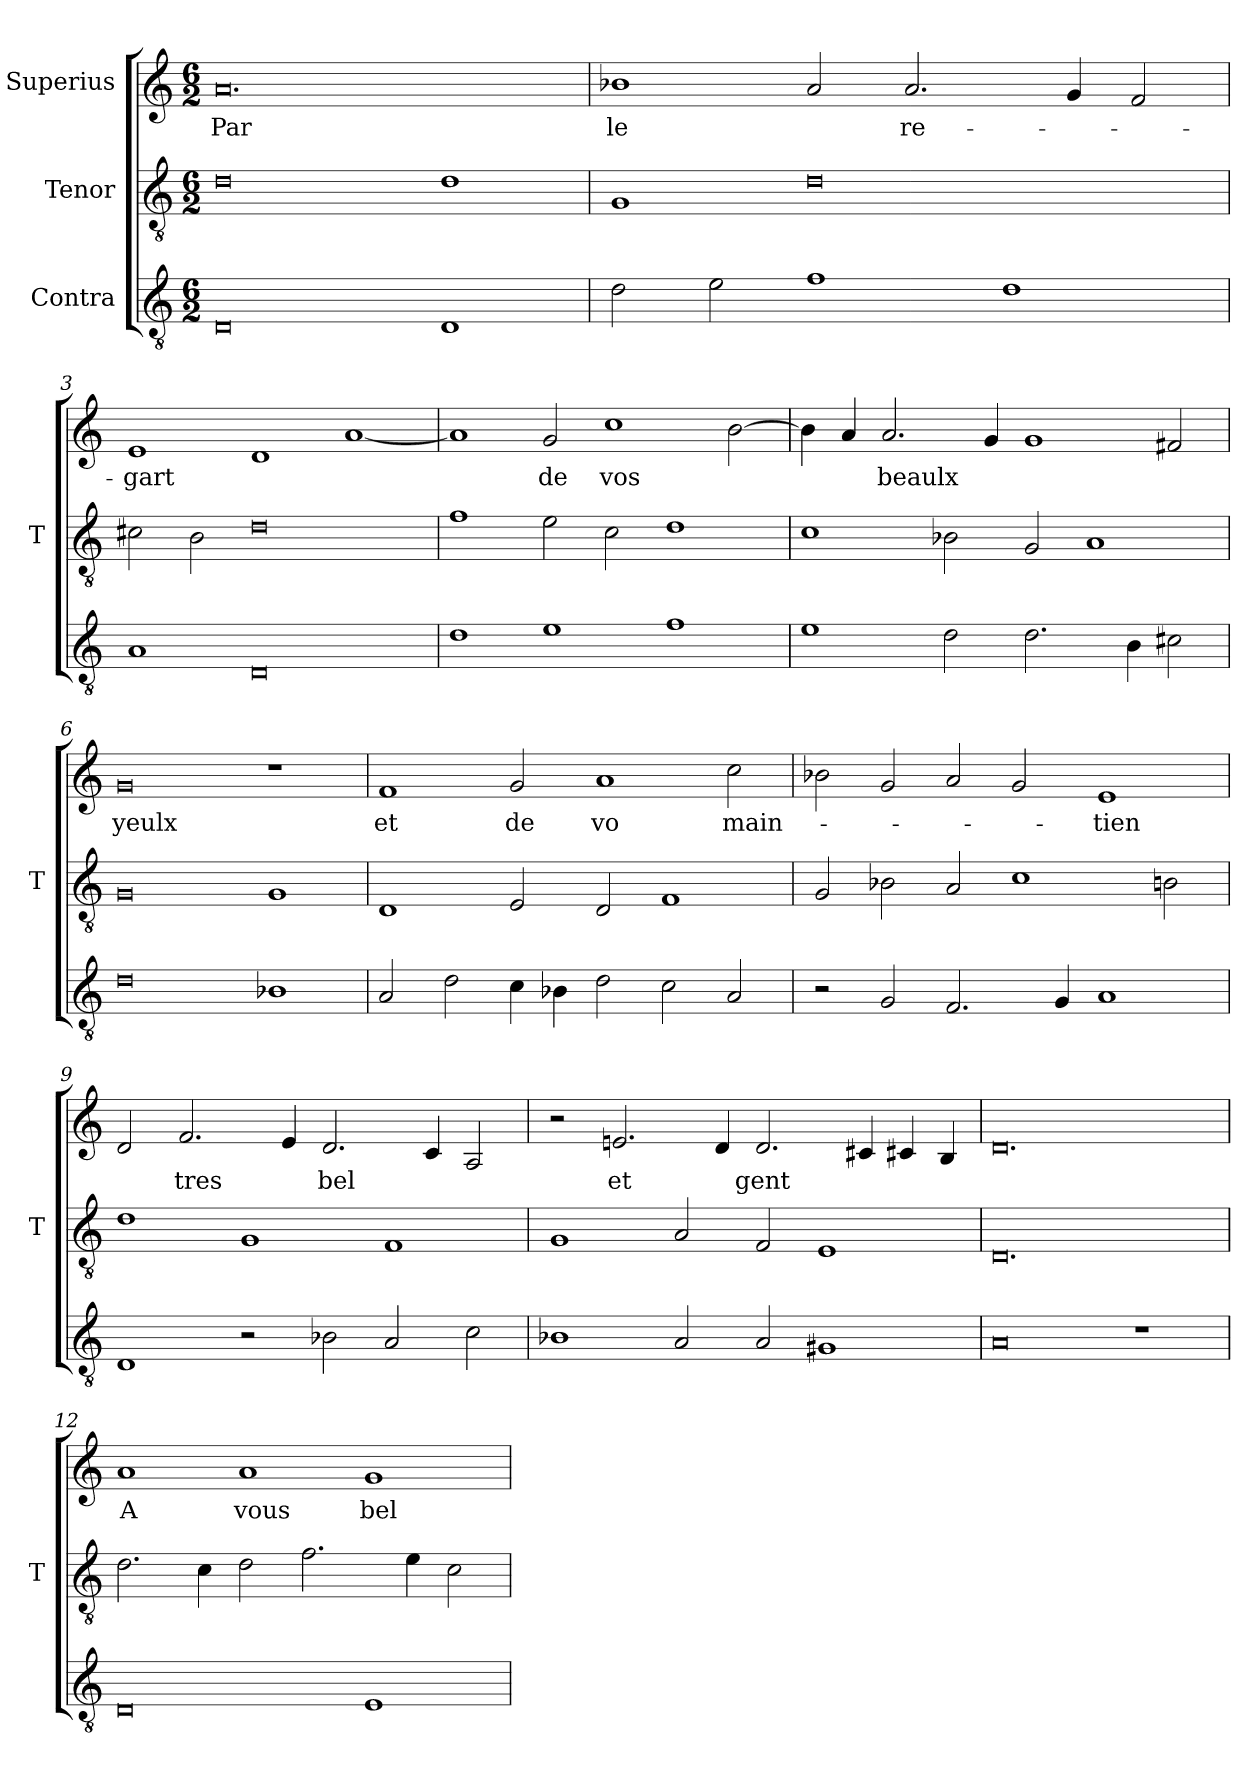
**kern	**kern	**kern	**text
*part3	*part2	*part1	*part1
*staff3	*staff2	*staff1	*staff1
*I"Contra	*I"Tenor	*I"Superius	*
*	*I'T	*	*
*clefGv2	*clefGv2	*clefG2	*
*M6/2	*M6/2	*M6/2	*
=1	=1	=1	=1
0D	0d	0.a	-Par
1D	1d	.	.
=2	=2	=2	=2
2d	1G	1b-X	-le
2e	.	.	.
1f	0d	2a	.
.	.	2.a	re-
1d	.	.	.
.	.	4g	.
.	.	2f	.
=3	=3	=3	=3
1A	2c#X	1e	-gart
.	2B	.	.
0D	0d	1d	.
.	.	[1a	.
=4	=4	=4	=4
1d	1f	1a]	.
1e	2e	2g	-de
.	2c	1cc	-vos
1f	1d	.	.
.	.	[2b	.
=5	=5	=5	=5
1e	1c	4b]	.
.	.	4a	.
.	.	2.a	-beaulx
2d	2B-X	.	.
.	.	4g	.
2.d	2G	1g	.
.	1A	.	.
4B	.	.	.
2c#X	.	2f#X	.
=6	=6	=6	=6
0d	0G	0g	-yeulx
1B-X	1G	1r	.
=7	=7	=7	=7
2A	1D	1f	-et
2d	.	.	.
4c	2E	2g	-de
4B-X	.	.	.
2d	2D	1a	-vo
2c	1F	.	.
2A	.	2cc	main-
=8	=8	=8	=8
2r	2G	2b-X	.
2G	2B-X	2g	.
2.F	2A	2a	.
.	1c	2g	.
4G	.	.	.
1A	.	1e	-tien
.	2B	.	.
=9	=9	=9	=9
1D	1d	2d	.
.	.	2.f	-tres
2r	1G	.	.
.	.	4e	.
2B-X	.	2.d	-bel
2A	1F	.	.
.	.	4c	.
2c	.	2A	.
=10	=10	=10	=10
1B-X	1G	2r	.
.	.	2.en	-et
2A	2A	.	.
.	.	4d	.
2A	2F	2.d	-gent
1G#X	1E	.	.
.	.	4c#X	.
.	.	4c#X	.
.	.	4B	.
=11	=11	=11	=11
0A	0.D	0.d	.
1r	.	.	.
=12	=12	=12	=12
0D	2.d	1a	-A
.	4c	.	.
.	2d	1a	-vous
.	2.f	.	.
1E	.	1g	bel-
.	4e	.	.
.	2c	.	.
=	=	=	=
*-	*-	*-	*-
